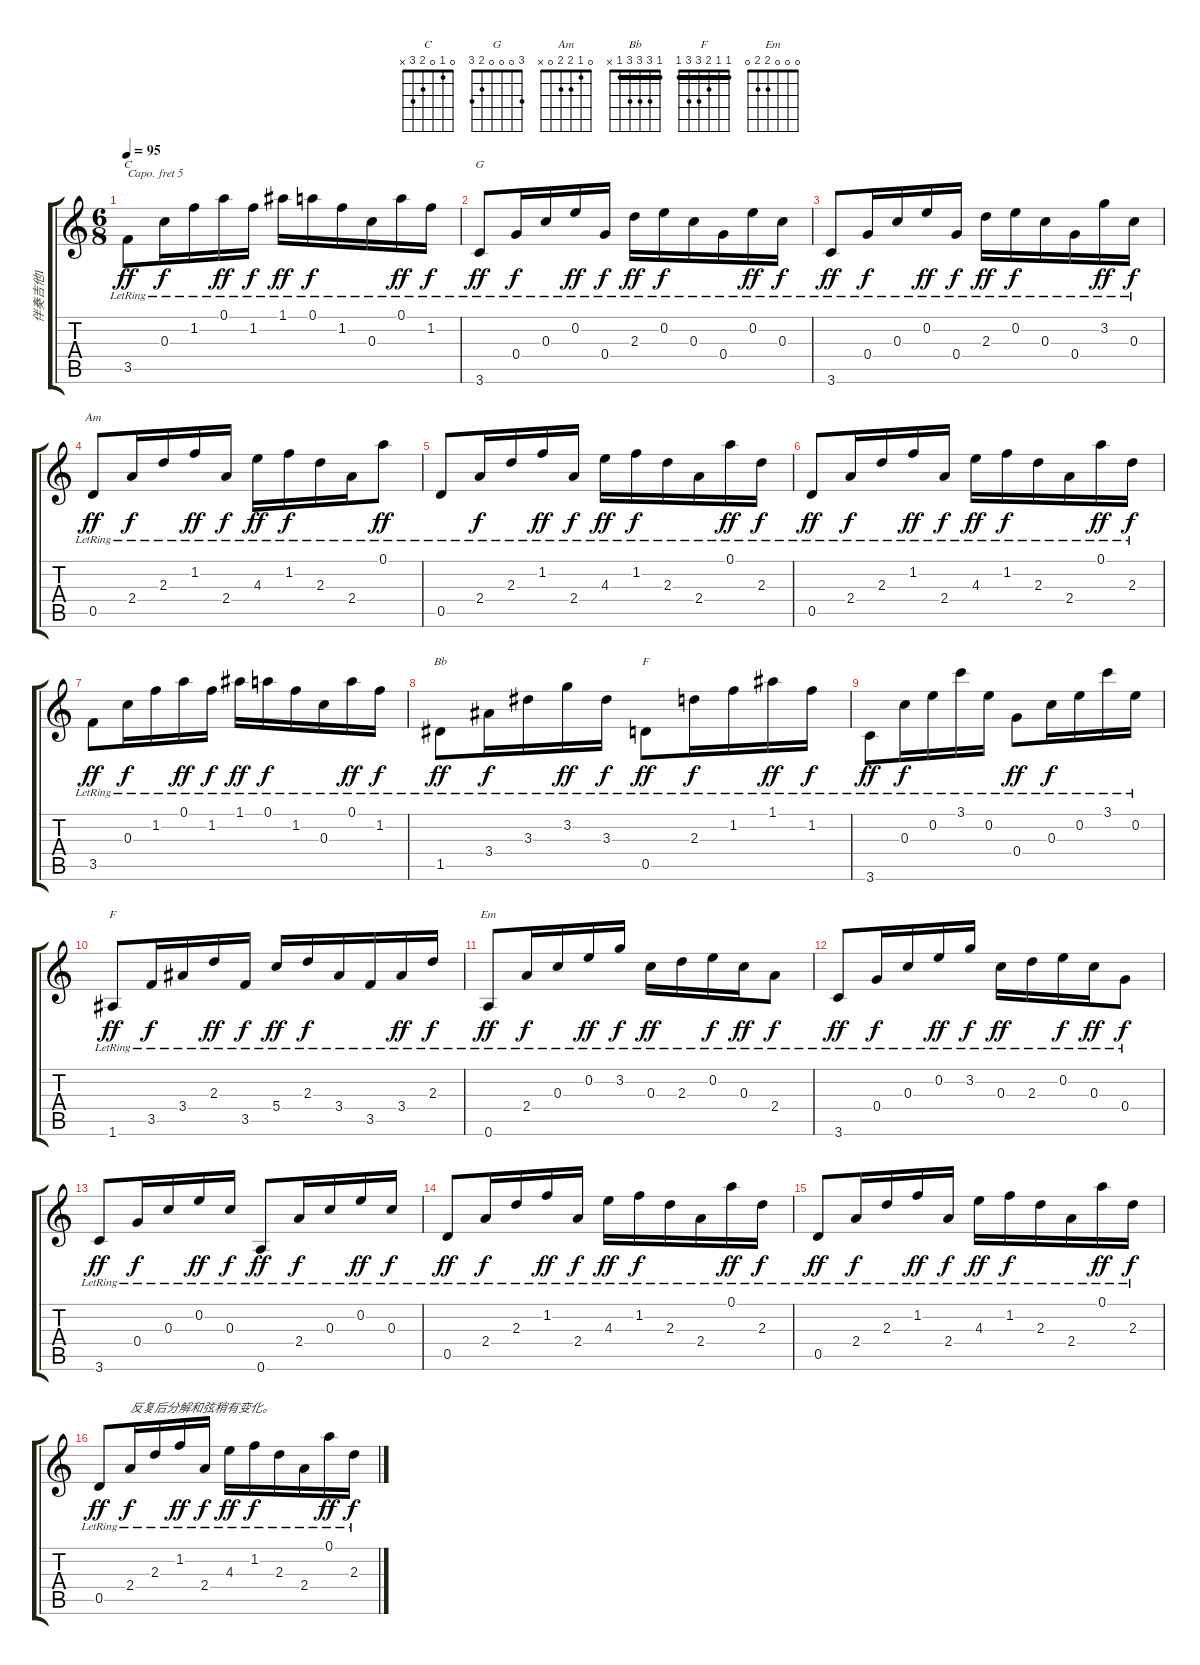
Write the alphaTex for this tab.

\track ("伴奏吉他1" "伴奏吉他1") {instrument acousticguitarsteel}
\staff {score tabs}
\capo 5
\tuning (E4 B3 G3 D3 A2 E2) {hide}
\chord ("C" 0 1 0 2 3 x)
\chord ("G" 3 0 0 0 2 3)
\chord ("Am" 0 1 2 2 0 x)
\chord ("Bb" 1 3 3 3 1 x) {barre 1}
\chord ("F" 1 1 2 3 0 x) {barre 1}
\chord ("F" 1 1 2 3 3 1) {barre 1}
\chord ("Em" 0 0 0 2 2 0)
\ts (6 8)
\tempo 95
\clef g2
\ks c
3.5{lr}.8{ch "C" dy ff} 0.3{lr}.16{dy f} 1.2{lr}.16 0.1{lr}.16{dy ff} 1.2{lr}.16{dy f} 1.1{lr}.16{dy ff} 0.1{lr}.16{dy f} 1.2{lr}.16 0.3{lr}.16 0.1{lr}.16{dy ff} 1.2{lr}.16{dy f} |
3.6{lr}.8{ch "G" dy ff} 0.4{lr}.16{dy f} 0.3{lr}.16 0.2{lr}.16{dy ff} 0.4{lr}.16{dy f} 2.3{lr}.16{dy ff} 0.2{lr}.16{dy f} 0.3{lr}.16 0.4{lr}.16 0.2{lr}.16{dy ff} 0.3{lr}.16{dy f} |
3.6{lr}.8{dy ff} 0.4{lr}.16{dy f} 0.3{lr}.16 0.2{lr}.16{dy ff} 0.4{lr}.16{dy f} 2.3{lr}.16{dy ff} 0.2{lr}.16{dy f} 0.3{lr}.16 0.4{lr}.16 3.2{lr}.16{dy ff} 0.3{lr}.16{dy f} |
0.5{lr}.8{ch "Am" dy ff} 2.4{lr}.16{dy f} 2.3{lr}.16 1.2{lr}.16{dy ff} 2.4{lr}.16{dy f} 4.3{lr}.16{dy ff} 1.2{lr}.16{dy f} 2.3{lr}.16 2.4{lr}.16 0.1{lr}.8{dy ff} |
0.5{lr}.8 2.4{lr}.16{dy f} 2.3{lr}.16 1.2{lr}.16{dy ff} 2.4{lr}.16{dy f} 4.3{lr}.16{dy ff} 1.2{lr}.16{dy f} 2.3{lr}.16 2.4{lr}.16 0.1{lr}.16{dy ff} 2.3{lr}.16{dy f} |
0.5{lr}.8{dy ff} 2.4{lr}.16{dy f} 2.3{lr}.16 1.2{lr}.16{dy ff} 2.4{lr}.16{dy f} 4.3{lr}.16{dy ff} 1.2{lr}.16{dy f} 2.3{lr}.16 2.4{lr}.16 0.1{lr}.16{dy ff} 2.3{lr}.16{dy f} |
3.5{lr}.8{dy ff} 0.3{lr}.16{dy f} 1.2{lr}.16 0.1{lr}.16{dy ff} 1.2{lr}.16{dy f} 1.1{lr}.16{dy ff} 0.1{lr}.16{dy f} 1.2{lr}.16 0.3{lr}.16 0.1{lr}.16{dy ff} 1.2{lr}.16{dy f} |
1.5{lr}.8{ch "Bb" dy ff} 3.4{lr}.16{dy f} 3.3{lr}.16 3.2{lr}.16{dy ff} 3.3{lr}.16{dy f} 0.5{lr}.8{ch "F" dy ff} 2.3{lr}.16{dy f} 1.2{lr}.16 1.1{lr}.16{dy ff} 1.2{lr}.16{dy f} |
3.6{lr}.8{dy ff} 0.3{lr}.16{dy f} 0.2{lr}.16 3.1{lr}.16 0.2{lr}.16 0.4{lr}.8{dy ff} 0.3{lr}.16{dy f} 0.2{lr}.16 3.1{lr}.16 0.2{lr}.16 |
1.6{lr}.8{ch "F" dy ff} 3.5{lr}.16{dy f} 3.4{lr}.16 2.3{lr}.16{dy ff} 3.5{lr}.16{dy f} 5.4{lr}.16{dy ff} 2.3{lr}.16{dy f} 3.4{lr}.16 3.5{lr}.16 3.4{lr}.16{dy ff} 2.3{lr}.16{dy f} |
0.6{lr}.8{ch "Em" dy ff} 2.4{lr}.16{dy f} 0.3{lr}.16 0.2{lr}.16{dy ff} 3.2{lr}.16{dy f} 0.3{lr}.16{dy ff} 2.3{lr}.16 0.2{lr}.16{dy f} 0.3{lr}.16{dy ff} 2.4{lr}.8{dy f} |
3.6{lr}.8{dy ff} 0.4{lr}.16{dy f} 0.3{lr}.16 0.2{lr}.16{dy ff} 3.2{lr}.16{dy f} 0.3{lr}.16{dy ff} 2.3{lr}.16 0.2{lr}.16{dy f} 0.3{lr}.16{dy ff} 0.4{lr}.8{dy f} |
3.6{lr}.8{dy ff} 0.4{lr}.16{dy f} 0.3{lr}.16 0.2{lr}.16{dy ff} 0.3{lr}.16{dy f} 0.6{lr}.8{dy ff} 2.4{lr}.16{dy f} 0.3{lr}.16 0.2{lr}.16{dy ff} 0.3{lr}.16{dy f} |
0.5{lr}.8{dy ff} 2.4{lr}.16{dy f} 2.3{lr}.16 1.2{lr}.16{dy ff} 2.4{lr}.16{dy f} 4.3{lr}.16{dy ff} 1.2{lr}.16{dy f} 2.3{lr}.16 2.4{lr}.16 0.1{lr}.16{dy ff} 2.3{lr}.16{dy f} |
0.5{lr}.8{dy ff} 2.4{lr}.16{dy f} 2.3{lr}.16 1.2{lr}.16{dy ff} 2.4{lr}.16{dy f} 4.3{lr}.16{dy ff} 1.2{lr}.16{dy f} 2.3{lr}.16 2.4{lr}.16 0.1{lr}.16{dy ff} 2.3{lr}.16{dy f} |
0.5{lr}.8{dy ff} 2.4{lr}.16{txt "反复后分解和弦稍有变化。" dy f} 2.3{lr}.16 1.2{lr}.16{dy ff} 2.4{lr}.16{dy f} 4.3{lr}.16{dy ff} 1.2{lr}.16{dy f} 2.3{lr}.16 2.4{lr}.16 0.1{lr}.16{dy ff} 2.3{lr}.16{dy f}
